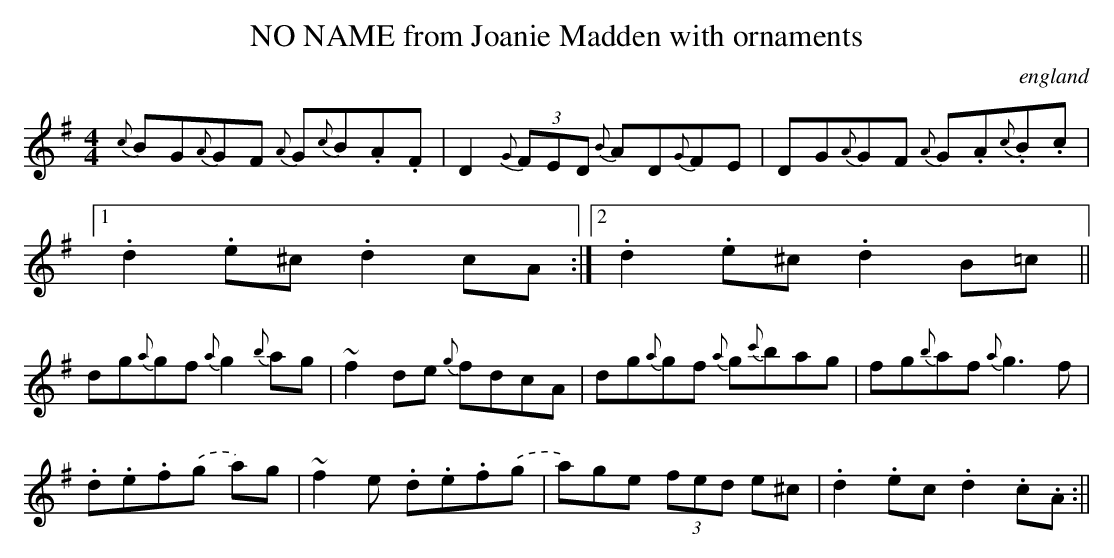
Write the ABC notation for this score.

X:1
T:NO NAME from Joanie Madden with ornaments
O:england
M:4/4
L:1/8
K:G
{c}BG{A}GF {A}G{c}B.A.F|D2 (3{G}FED {B}AD{G}FE| DG{A}GF {A}G.A.{c}B.c|1
.d2 .e^c .d2= cA:|2 .d2.e^c .d2 B=c||
dg{a}gf {a}g2 {b}ag|~f2de {g}fdcA|dg{a}gf {a}g{c'}bag|fg{b}af {a}g3f|.
d.e.f.(g a)3g|~f2e .d.e.f.(g|a)2ge (3fed e^c|.d2 .e^.c .d2= .c.A:||
